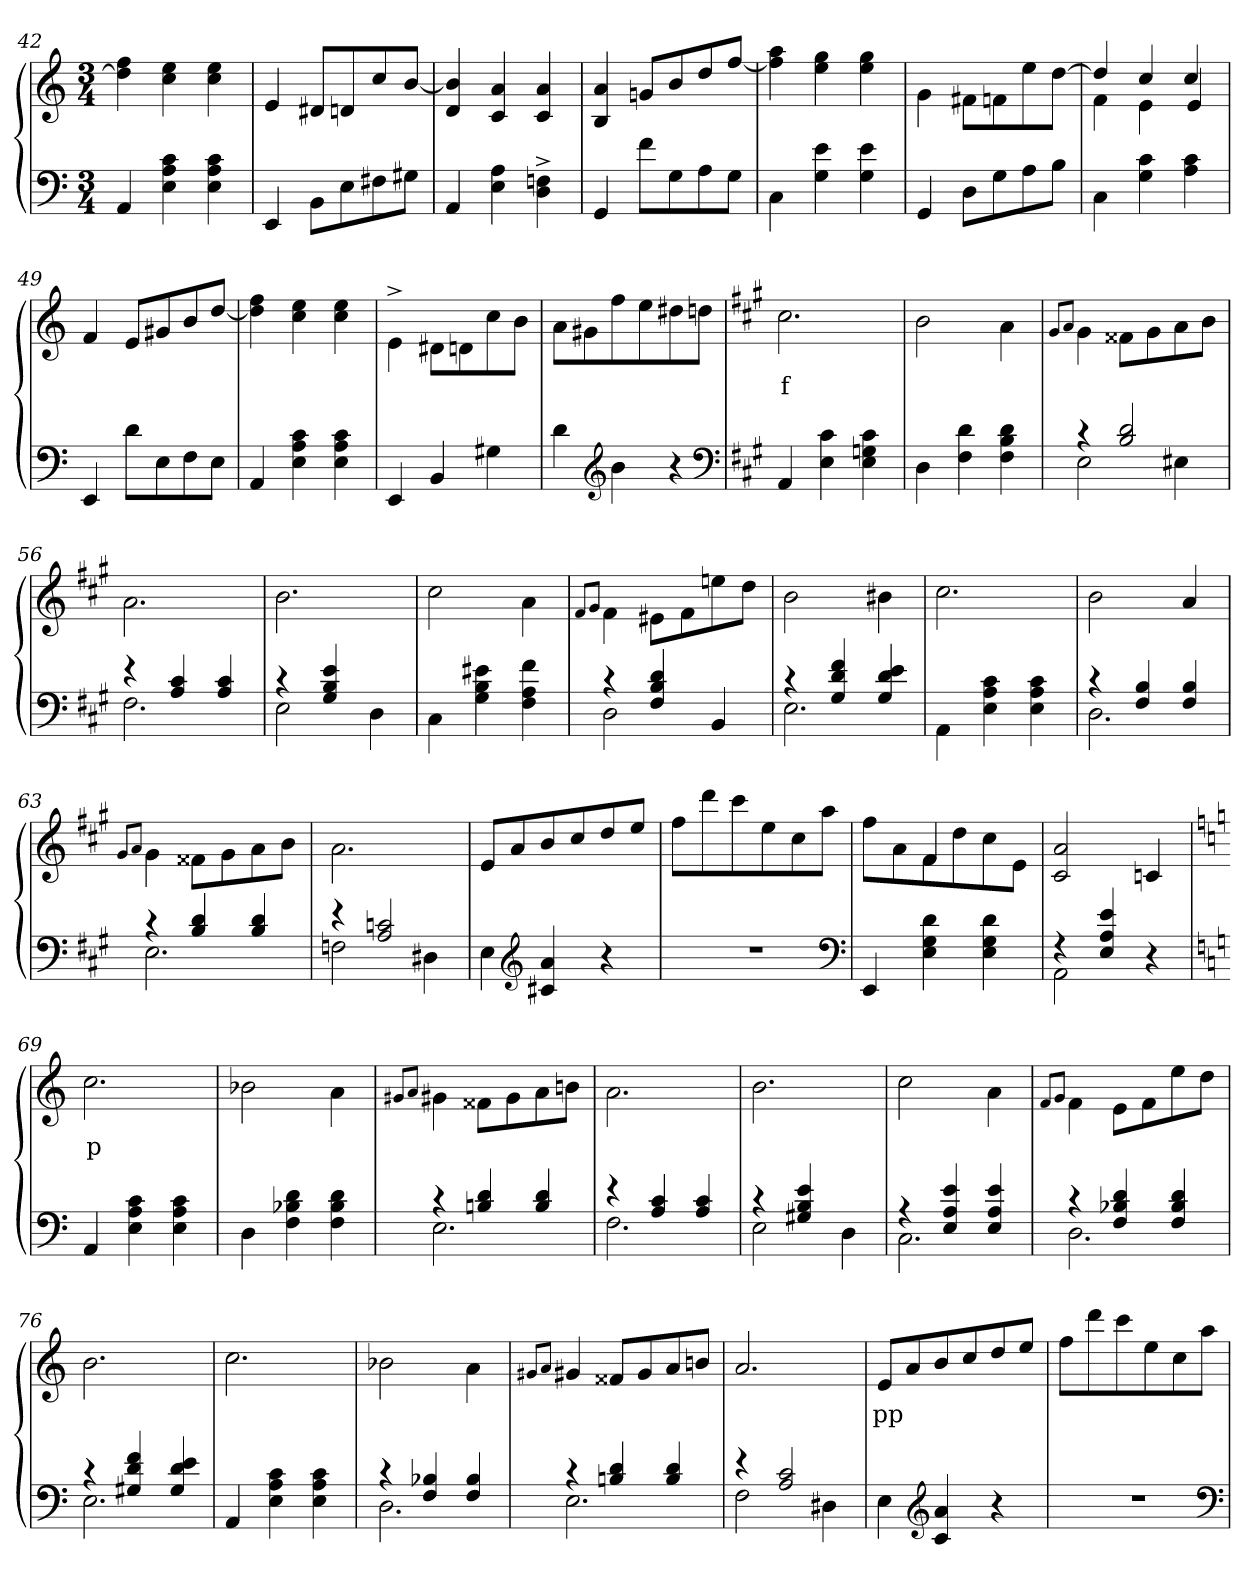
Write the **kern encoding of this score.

**kern	**kern	**text
*part2	*part1	*part1
*staff2	*staff1	*staff1
*clefF4	*clefG2	*
*k[]	*k[]	*
*M3/4	*M3/4	*
=42	=42	=42
4AA	4ff 4dd]	.
4c 4A 4E	4ee 4cc	.
4c 4A 4E	4ee 4cc	.
=43	=43	=43
4EE	4e	.
8BBL	8d#XL	.
8E	8dn	.
8F#X	8cc	.
8G#XJ	[8bJ	.
=44	=44	=44
4AA	4b] 4d	.
4A 4E	4a 4c	.
4Fn^> 4D^>	4a 4c	.
=45	=45	=45
4GG	4a 4B	.
8fL	8gn/L	.
8G	8b	.
8A	8dd	.
8GJ	[8ffJ	.
=46	=46	=46
4C\	4aa 4ff]	.
4e 4G	4gg 4ee	.
4e 4G	4gg 4ee	.
=47	=47	=47
4GG	4g\	.
8DL	8f#X\L	.
8G	8fn	.
8A	8ee	.
8BJ	[8ddJ	.
=48	=48	=48
*	*^	*
4C\	4dd]	4f	.
4c 4G	4cc	4e	.
4c 4A	4cc	4e/	.
*	*v	*v	*
=49	=49	=49
4EE	4f	.
8dL	8eL	.
8E	8g#X	.
8F	8b	.
8EJ	[8ddJ	.
=50	=50	=50
4AA	4ff 4dd]	.
4c 4A 4E	4ee 4cc	.
4c 4A 4E	4ee 4cc	.
=51	=51	=51
4EE	4e^>\	.
4BB	8d#X\L	.
.	8dn	.
4G#X	8cc	.
.	8bJ	.
=52	=52	=52
4d	8aL	.
.	8g#X	.
*clefG2	*	*
4b	8ff	.
.	8ee	.
4r	8dd#X	.
.	8ddnJ	.
*clefF4	*	*
=53	=53	=53
*k[f#c#g#]	*k[f#c#g#]	*
4AA	2.cc#	f
4c# 4E	.	.
4c# 4Gn 4E	.	.
=54	=54	=54
4D	2b	.
4d 4F#	.	.
4d 4B 4F#	4a\	.
=55	=55	=55
.	8qqg#/L	.
.	8qqa/J	.
*^	*	*
4r	2E	4g#\	.
2d 2B	.	8f##X\L	.
.	.	8g#	.
.	4E#X	8a	.
.	.	8bJ	.
=56	=56	=56	=56
4r	2.F#	2.a\	.
4c# 4A	.	.	.
4c# 4A	.	.	.
=57	=57	=57	=57
4r	2E	2.b	.
4e 4B 4G#	.	.	.
4ryy	4D	.	.
*v	*v	*	*
=58	=58	=58
4C#\	2cc#	.
4e#X 4B 4G#	.	.
4f# 4A 4F#	4a\	.
=59	=59	=59
.	8qqf#/L	.
.	8qqg#/J	.
*^	*	*
4r	2D	4f#\	.
4d 4B 4F#	.	8e#X\L	.
.	.	8f#	.
4ryy	4BB	8een	.
.	.	8ddJ	.
=60	=60	=60	=60
4r	2.E	2b	.
4f# 4d 4G#	.	.	.
4e 4d 4G#	.	4b#X	.
*v	*v	*	*
=61	=61	=61
4AA\	2.cc#	.
4c# 4A 4E	.	.
4c# 4A 4E	.	.
=62	=62	=62
*^	*	*
4r	2.D	2b	.
4B 4F#	.	.	.
4B 4F#	.	4a	.
=63	=63	=63	=63
.	.	8qqg#/L	.
.	.	8qqa/J	.
4r	2.E	4g#\	.
4d 4B	.	8f##X\L	.
.	.	8g#	.
4d 4B	.	8a	.
.	.	8bJ	.
=64	=64	=64	=64
4r	2Fn	2.a\	.
2cn 2A	.	.	.
.	4D#X	.	.
*v	*v	*	*
=65	=65	=65
4E	8eL	.
.	8a	.
*clefG2	*	*
4a 4c#X	8b	.
.	8cc#	.
4r	8dd	.
.	8eeJ	.
=66	=66	=66
2.r	8ff#L	.
.	8ddd	.
.	8ccc#	.
.	8ee	.
.	8cc#	.
.	8aaJ	.
*clefF4	*	*
=67	=67	=67
*	*^	*
4EE	4ryy	8ff#\L	.
.	.	8a	.
4d 4G# 4E	4f#	8f#	.
.	.	8dd	.
4d 4G# 4E	4ryy	8cc#	.
.	.	8eJ	.
*	*v	*v	*
=68	=68	=68
*^	*	*
4r	2AA	2a 2c#	.
4e 4A 4E	.	.	.
4r	4ryy	4cn	.
*v	*v	*	*
=69	=69	=69
*k[]	*k[]	*
4AA	2.cc	p
4c 4A 4E	.	.
4c 4A 4E	.	.
=70	=70	=70
4D	2b-X	.
4d 4B-X 4F	.	.
4d 4B- 4F	4a\	.
=71	=71	=71
.	8qqg#X/L	.
.	8qqa/J	.
*^	*	*
4r	2.E	4g#\	.
4d 4Bn	.	8f##X\L	.
.	.	8g#	.
4d 4B	.	8a	.
.	.	8bnJ	.
=72	=72	=72	=72
4r	2.F	2.a\	.
4c 4A	.	.	.
4c 4A	.	.	.
=73	=73	=73	=73
4r	2E	2.b	.
4e 4B 4G#X	.	.	.
4ryy	4D	.	.
=74	=74	=74	=74
4r	2.C	2cc	.
4e 4A 4E	.	.	.
4e 4A 4E	.	4a\	.
=75	=75	=75	=75
.	.	8qqf/L	.
.	.	8qqg/J	.
4r	2.D	4f\	.
4d 4B-X 4F	.	8e\L	.
.	.	8f	.
4d 4B- 4F	.	8ee	.
.	.	8ddJ	.
=76	=76	=76	=76
4r	2.E	2.b	.
4f 4d 4G#X	.	.	.
4e 4d 4G#	.	.	.
*v	*v	*	*
=77	=77	=77
4AA	2.cc	.
4c 4A 4E	.	.
4c 4A 4E	.	.
=78	=78	=78
*^	*	*
4r	2.D	2b-X	.
4B-X 4F	.	.	.
4B- 4F	.	4a\	.
=79	=79	=79	=79
.	.	8qqg#X/L	.
.	.	8qqa/J	.
4r	2.E	4g#	.
4d 4Bn	.	8f##XL	.
.	.	8g#	.
4d 4B	.	8a	.
.	.	8bnJ	.
=80	=80	=80	=80
4r	2F	2.a	.
2c 2A	.	.	.
.	4D#X	.	.
*v	*v	*	*
=81	=81	=81
4E	8eL	pp
.	8a	.
*clefG2	*	*
4a 4c	8b	.
.	8cc	.
4r	8dd	.
.	8eeJ	.
=82	=82	=82
2.r	8ffL	.
.	8ddd	.
.	8ccc	.
.	8ee	.
.	8cc	.
.	8aaJ	.
*clefF4	*	*
=	=	=
*-	*-	*-
